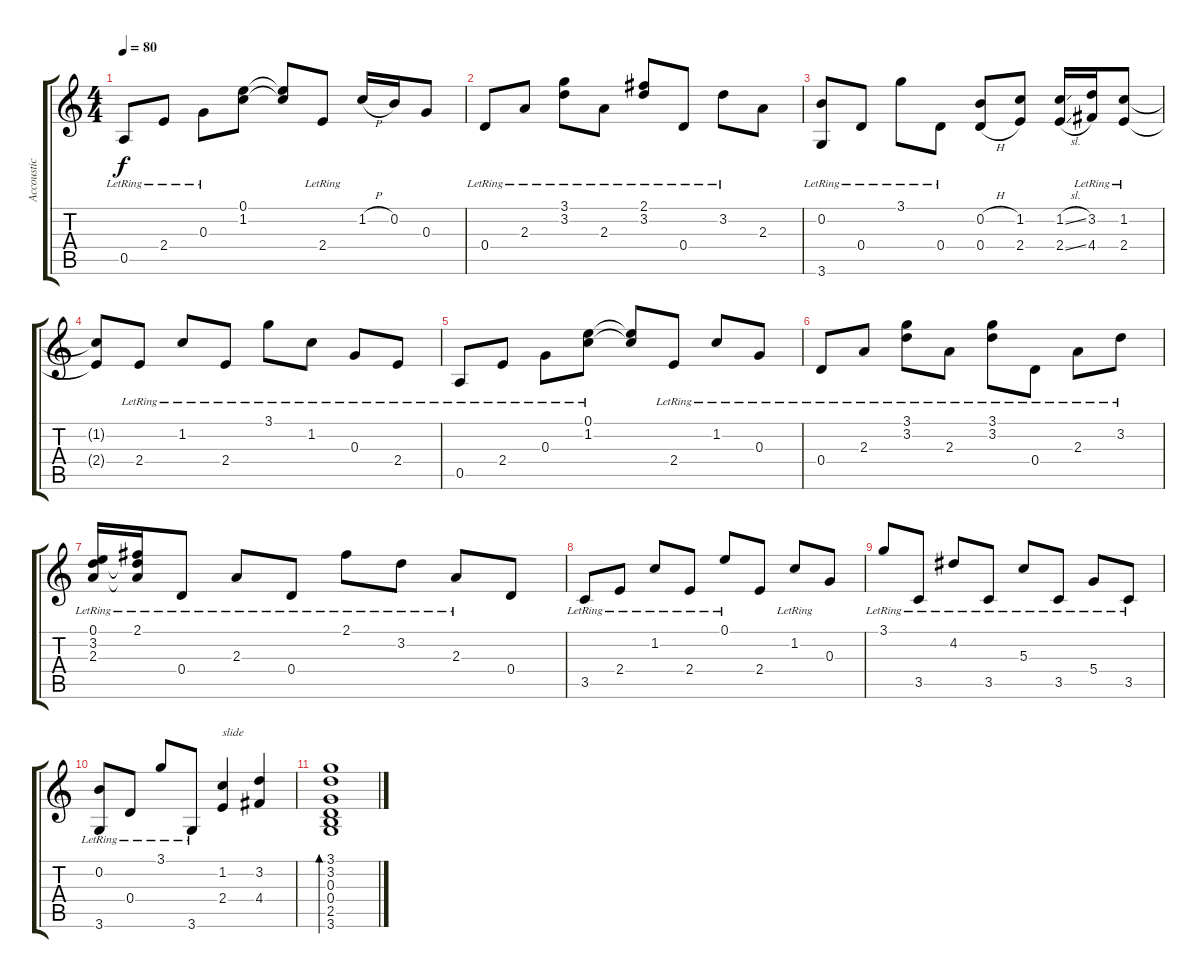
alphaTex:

\track ("Accoustic Guitar 1" "Accoustic ") {instrument acousticguitarsteel}
\staff {score tabs}
\tuning (E4 B3 G3 D3 A2 E2) {hide}
\ts (4 4)
\tempo 80
\clef g2
\ks c
0.5{lr}.8{dy f} 2.4{lr}.8 0.3{lr}.8 (0.1 1.2).8 (0.1{t} 1.2{t}).8 2.4{lr}.8 1.2{h}.16 0.2.16 0.3.8 |
0.4{lr}.8 2.3{lr}.8 (3.1{lr} 3.2{lr}).8 2.3{lr}.8 (2.1{lr} 3.2{lr}).8 0.4{lr}.8 3.2{lr}.8 2.3.8 |
(0.2{lr} 3.6{lr}).8 0.4{lr}.8 3.1{lr}.8 0.4{lr}.8 (0.2{h} 0.4{h}).8 (1.2 2.4).8 (1.2{sl} 2.4{sl}).16 (3.2{lr} 4.4{lr}).16 (1.2{lr} 2.4{lr}).8 |
(1.2{t} 2.4{t}).8 2.4{lr}.8 1.2{lr}.8 2.4{lr}.8 3.1{lr}.8 1.2{lr}.8 0.3{lr}.8 2.4{lr}.8 |
0.5{lr}.8 2.4{lr}.8 0.3{lr}.8 (0.1{lr} 1.2{lr}).8 (0.1{t} 1.2{t}).8 2.4{lr}.8 1.2{lr}.8 0.3{lr}.8 |
0.4{lr}.8 2.3{lr}.8 (3.1{lr} 3.2{lr}).8 2.3{lr}.8 (3.1{lr} 3.2{lr}).8 0.4{lr}.8 2.3{lr}.8 3.2{lr}.8 |
(0.1{lr} 3.2{lr} 2.3{lr}).16 (2.1{lr} 3.2{t} 2.3{t}).16 0.4{lr}.8 2.3{lr}.8 0.4{lr}.8 2.1{lr}.8 3.2{lr}.8 2.3{lr}.8 0.4.8 |
3.5{lr}.8 2.4{lr}.8 1.2{lr}.8 2.4{lr}.8 0.1{lr}.8 2.4.8 1.2{lr}.8 0.3.8 |
3.1{lr}.8 3.5{lr}.8 4.2{lr}.8 3.5{lr}.8 5.3{lr}.8 3.5{lr}.8 5.4{lr}.8 3.5{lr}.8 |
(0.2{lr} 3.6{lr}).8 0.4{lr}.8 3.1{lr}.8 3.6{lr}.8 (1.2 2.4).4{txt "slide "} (3.2 4.4).4 |
(3.1 3.2 0.3 0.4 2.5 3.6).1{bd 240}
